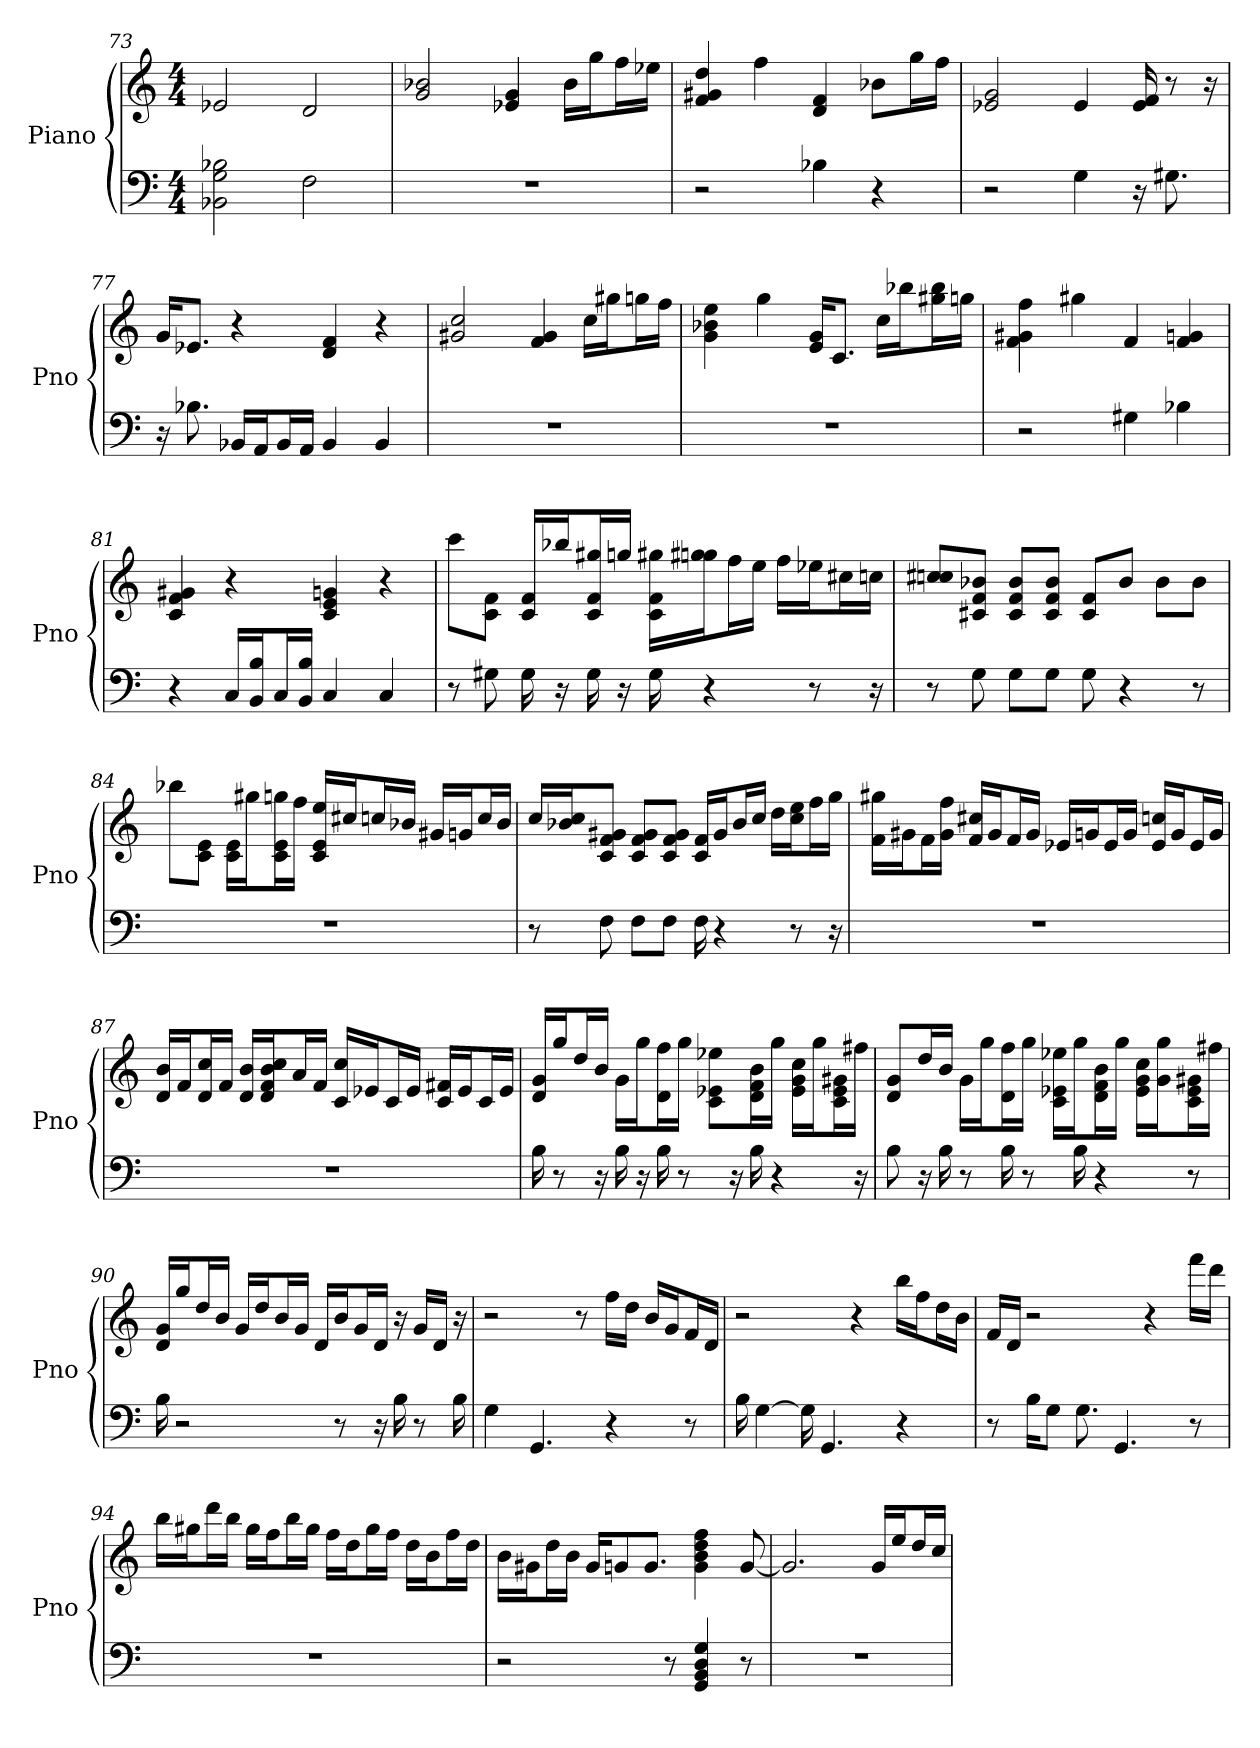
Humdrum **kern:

**kern	**kern
*part1	*part1
*staff2	*staff1
*I"Piano	*
*I'Pno	*
*clefF4	*clefG2
*k[]	*k[]
*C:	*C:
*M4/4	*M4/4
=73	=73
2G 2B- 2BB-	2e-
2F	2d
=74	=74
1r	2b- 2g
.	4g 4e-
.	16b-\LL
.	16gg\J
.	16ff\L
.	16ee-\JJ
=75	=75
2r	4dd 4g# 4f
.	4ff
4B-	4d 4f
4r	8b-\L
.	16gg\L
.	16ff\JJ
=76	=76
2r	2e- 2g
4G	4e-
16r	16e- 16f
8.G#	8r
.	16r
=77	=77
16r	16g/KL
8.B-	8.e-/J
16BB-/LL	4r
16AA/J	.
16BB-/L	.
16AA/JJ	.
4BB-	4d 4f
4BB-	4r
=78	=78
1r	2cc 2g#
.	4f 4g#
.	16cc\LL
.	16gg#\J
.	16gg\L
.	16ff\JJ
=79	=79
1r	4ee 4g 4b-
.	4gg
.	16g/ 16e/KL
.	8.c/J
.	16cc\LL
.	16bb-\J
.	16bb-\ 16gg#\L
.	16gg\JJ
=80	=80
2r	4f 4g# 4ff
.	4gg#
4G#	4f
4B-	4g 4f
=81	=81
4r	4g# 4f 4c
16C/LL	4r
16BB/ 16B/J	.
16C/L	.
16B/ 16BB/JJ	.
4C	4c 4e 4g
4C	4r
=82	=82
8r	8ccc\L
8G#	8f\ 8c\J
16G#	16c/ 16f/LL
16r	16bb-/J
16G#	16c/ 16gg#/ 16f/L
16r	16gg/JJ
16G#	16gg#\ 16c\ 16f\LL
4r	16gg\ 16gg#\J
.	16ff\L
.	16ee\JJ
.	16ff\LL
8r	16ee-\J
.	16cc#\L
16r	16cc\JJ
=83	=83
8r	8cc#/ 8cc/L
8G	8f/ 8b-/ 8c#/J
8G\L	8f/ 8b-/ 8c#/L
8G\J	8f/ 8c#/ 8b-/J
8G	8c#/ 8f/L
4r	8b-/J
.	8b-\L
8r	8b-\J
=84	=84
1r	8bb-\L
.	8e\ 8c\J
.	16e\ 16c\LL
.	16gg#\J
.	16e\ 16gg\ 16c\L
.	16ff\JJ
.	16e/ 16c/ 16ee/LL
.	16cc#/J
.	16cc/L
.	16b-/JJ
.	16g#/LL
.	16g/J
.	16cc/L
.	16b-/JJ
=85	=85
8r	16cc/LL
.	16b-/ 16cc/J
8F	8f/ 8g#/ 8c/J
8F\L	8f/ 8g#/ 8c/L
8F\J	8g#/ 8c/ 8f/J
16F	16f/ 16c/LL
4r	16g#/J
.	16b-/L
.	16cc/JJ
.	16dd\LL
8r	16cc\ 16ee\J
.	16ff\L
16r	16gg\JJ
=86	=86
1r	16f\ 16gg#\LL
.	16g#\J
.	16f\L
.	16g#\ 16ff\JJ
.	16f/ 16cc#/LL
.	16g#/J
.	16f/L
.	16g#/JJ
.	16e-/LL
.	16g/J
.	16e-/L
.	16g/JJ
.	16e-/ 16cc/LL
.	16g/J
.	16e-/L
.	16g/JJ
=87	=87
1r	16d/ 16b/LL
.	16f/J
.	16d/ 16cc/L
.	16f/JJ
.	16d/ 16b/LL
.	16f/ 16cc/ 16b/ 16d/J
.	16a/L
.	16f/JJ
.	16cc/ 16c/LL
.	16e-/J
.	16c/L
.	16e-/JJ
.	16f#/ 16c/LL
.	16e-/J
.	16c/L
.	16e-/JJ
=88	=88
16B	16d/ 16g/LL
8r	16gg/J
.	16dd/L
16r	16b/JJ
16B	16g\LL
16r	16gg\J
16B	16ff\ 16d\L
8r	16gg\JJ
.	8ee-\ 8c\ 8e-\L
16r	.
16B	16b\ 16d\ 16f\L
4r	16gg\JJ
.	16e-\ 16g\ 16cc\LL
.	16gg\J
.	16g#\ 16e-\ 16c\L
16r	16ff#\JJ
=89	=89
8B	8g/ 8d/L
16r	16dd/L
16B	16b/JJ
8r	16g\LL
.	16gg\J
16B	16ff\ 16d\L
8r	16gg\JJ
.	16e-\ 16c\ 16ee-\LL
16B	16gg\J
4r	16f\ 16b\ 16d\L
.	16gg\JJ
.	16g\ 16e-\ 16cc\LL
.	16g\ 16gg\J
8r	16g#\ 16e-\ 16c\L
.	16ff#\JJ
=90	=90
16B	16d/ 16g/LL
2r	16gg/J
.	16dd/L
.	16b/JJ
.	16g/LL
.	16dd/J
.	16b/L
.	16g/JJ
.	16d/LL
8r	16b/J
.	16g/L
16r	16d/JJ
16B	16r
8r	16g/LL
.	16d/JJ
16B	16r
=91	=91
4G	2r
4.GG	.
.	8r
4r	16ff\LL
.	16dd\JJ
.	16b/LL
.	16g/J
8r	16f/L
.	16d/JJ
=92	=92
16B	2r
[4G	.
16G]	.
4.GG	.
.	4r
4r	16bb\LL
.	16ff\J
.	16dd\L
.	16b\JJ
=93	=93
8r	16f/LL
.	16d/JJ
16B\KL	2r
8G\J	.
8.G	.
4.GG	.
.	4r
8r	16fff\LL
.	16ddd\JJ
=94	=94
1r	16bb\LL
.	16gg#\J
.	16ddd\L
.	16bb\JJ
.	16gg#\LL
.	16ff\J
.	16bb\L
.	16gg#\JJ
.	16ff\LL
.	16dd\J
.	16gg#\L
.	16ff\JJ
.	16dd\LL
.	16b\J
.	16ff\L
.	16dd\JJ
=95	=95
2r	16b\LL
.	16g#\J
.	16dd\L
.	16b\JJ
.	16g#/KL
.	8g/
.	8.g/J
8r	.
4G 4BB 4GG 4D	4dd 4b 4g 4ff
8r	[8g
=96	=96
1r	2.g]
.	16g/LL
.	16ee/J
.	16dd/L
.	16cc/JJ
=	=
*-	*-
